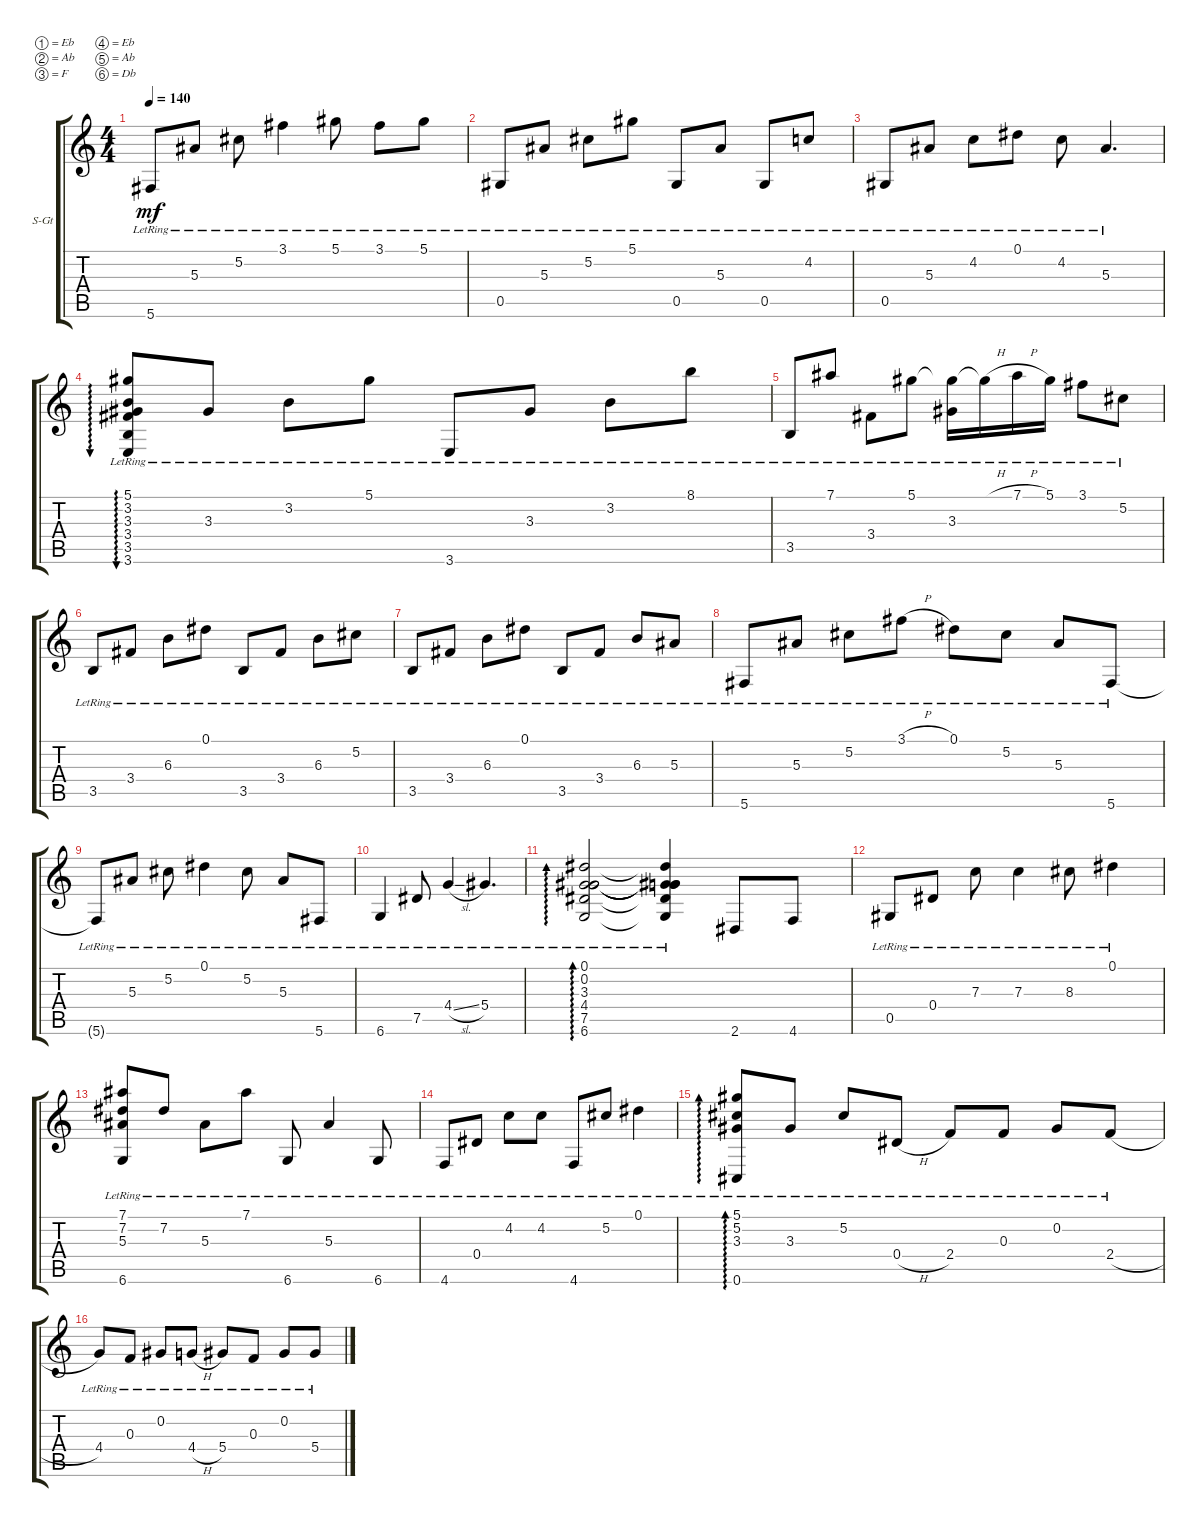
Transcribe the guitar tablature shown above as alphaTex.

\defaultSystemsLayout 4
\bracketExtendMode groupsimilarinstruments
\firstSystemTrackNameOrientation horizontal
\otherSystemsTrackNameOrientation horizontal
\track ("Steel Guitar" "S-Gt") {instrument acousticguitarsteel}
\staff {score tabs}
\tuning (Eb4 Ab3 F3 Eb3 Ab2 Db2)
\ts (4 4)
\tempo 140
\clef g2
\ks c
5.6{lr}.8{dy mf} 5.3{lr}.8 5.2{lr}.8 3.1{lr}.4 5.1{lr}.8 3.1{lr}.8 5.1{lr}.8 |
0.5{lr}.8 5.3{lr}.8 5.2{lr}.8 5.1{lr}.8 0.5{lr}.8 5.3{lr}.8 0.5{lr}.8 4.2{lr}.8 |
0.5{lr}.8 5.3{lr}.8 4.2{lr}.8 0.1{lr}.8 4.2{lr}.8 5.3{lr}.4{d} |
(3.6{lr} 3.5{lr} 3.4{lr} 3.3{lr} 3.2{lr} 5.1{lr}).8{au 0} 3.3{lr}.8 3.2{lr}.8 5.1{lr}.8 3.6{lr}.8 3.3{lr}.8 3.2{lr}.8 8.1{lr}.8 |
3.5{lr}.8 7.1{lr}.8 3.4{lr}.8 5.1{lr}.8 (3.3{lr} 5.1{lr t}).16 5.1{h lr t}.16 7.1{h lr}.16 5.1{lr}.16 3.1{lr}.8 5.2{lr}.8 |
3.5{lr}.8 3.4{lr}.8 6.3{lr}.8 0.1{lr}.8 3.5{lr}.8 3.4{lr}.8 6.3{lr}.8 5.2{lr}.8 |
3.5{lr}.8 3.4{lr}.8 6.3{lr}.8 0.1{lr}.8 3.5{lr}.8 3.4{lr}.8 6.3{lr}.8 5.3{lr}.8 |
5.6{lr}.8 5.3{lr}.8 5.2{lr}.8 3.1{h lr}.8 0.1{lr}.8 5.2{lr}.8 5.3{lr}.8 5.6{lr}.8 |
5.6{lr t}.8 5.3{lr}.8 5.2{lr}.8 0.1{lr}.4 5.2{lr}.8 5.3{lr}.8 5.6{lr}.8 |
6.6{lr}.4 7.5{lr}.8 4.4{sl lr}.4 5.4{lr}.4{d} |
(6.6{lr} 7.5{lr} 4.4{lr} 3.3{lr} 0.2{lr} 0.1{lr}).2{ad 0} (6.6{lr t} 7.5{lr t} 4.4{lr t} 3.3{lr t} 0.2{lr t} 0.1{lr t}).4 2.6.8 4.6.8 |
0.5{lr}.8 0.4{lr}.8 7.3{lr}.8 7.3{lr}.4 8.3{lr}.8 0.1{lr}.4 |
(6.6{lr} 7.2{lr} 7.1{lr} 5.3{lr}).8 7.2{lr}.8 5.3{lr}.8 7.1{lr}.8 6.6{lr}.8 5.3{lr}.4 6.6{lr}.8 |
4.6{lr}.8 0.4{lr}.8 4.2{lr}.8 4.2{lr}.8 4.6{lr}.8 5.2{lr}.8 0.1{lr}.4 |
(0.6{lr} 3.3{lr} 5.2{lr} 5.1{lr}).8{ad 0} 3.3{lr}.8 5.2{lr}.8 0.4{h lr}.8 2.4{lr}.8 0.3{lr}.8 0.2{lr}.8 2.4{h lr}.8 |
4.4{lr}.8 0.3{lr}.8 0.2{lr}.8 4.4{h lr}.8 5.4{lr}.8 0.3{lr}.8 0.2{lr}.8 5.4{sl lr}.8
